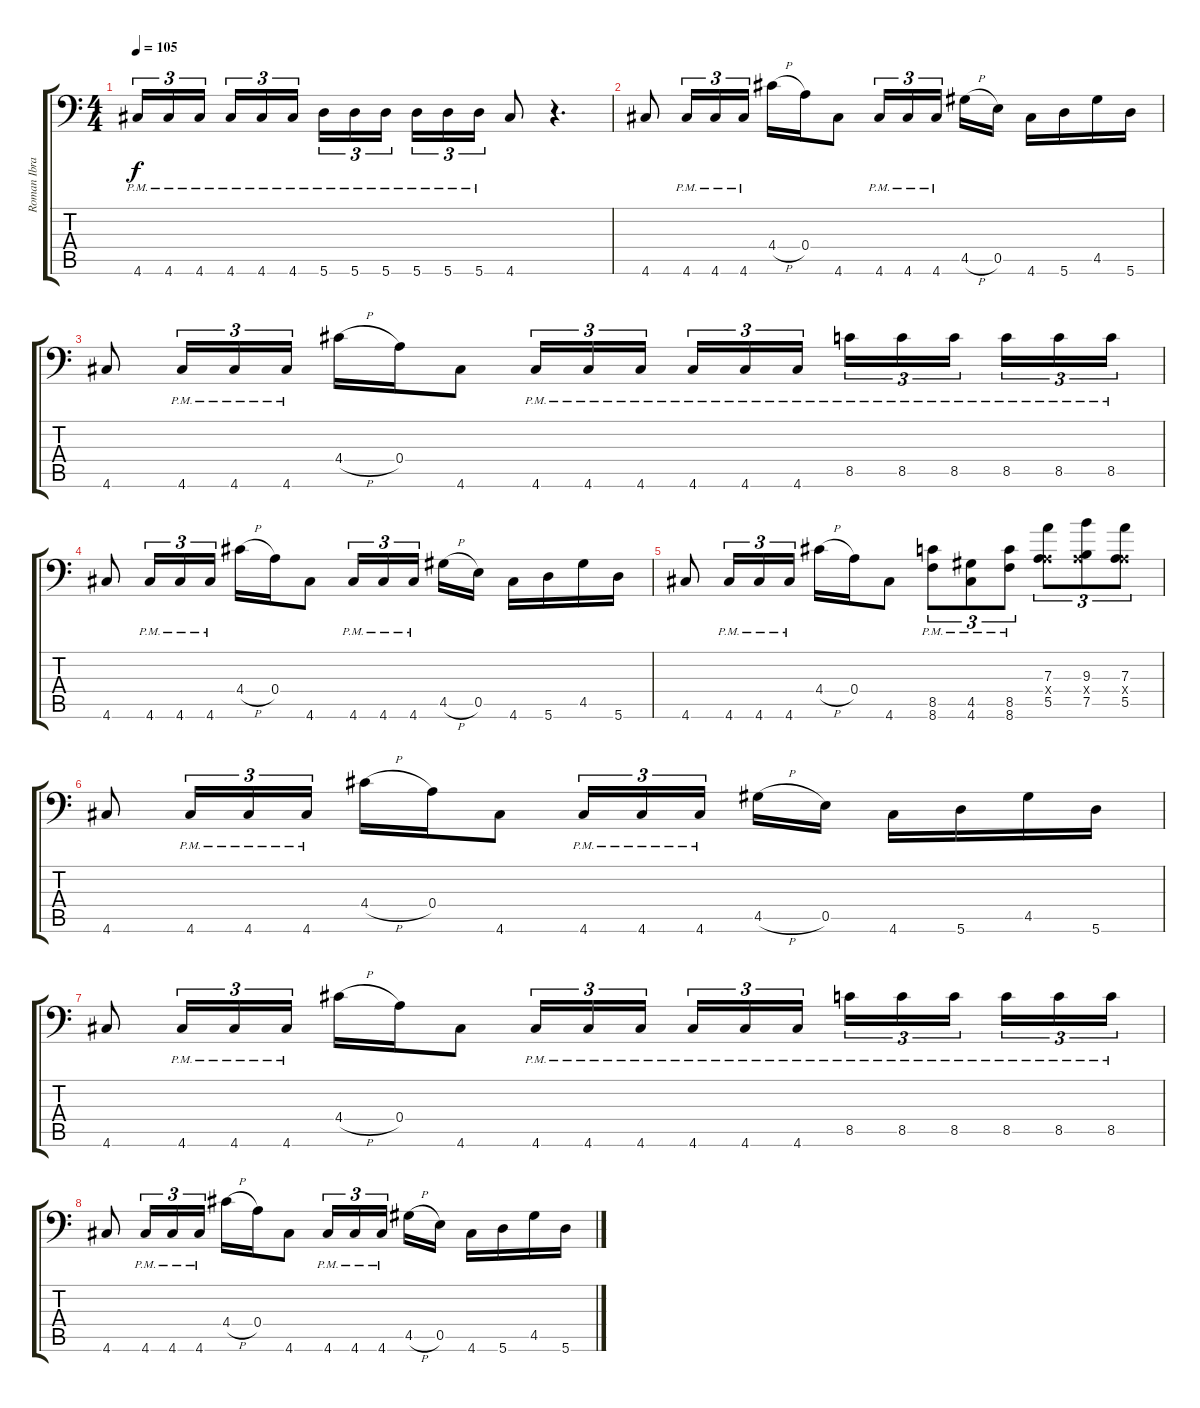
\track ("Roman Ibramkhalilov D.G." "Roman Ibra") {instrument distortionguitar}
\staff {score tabs}
\tuning (B3 Gb3 D3 A2 E2 A1) {hide}
\ts (4 4)
\tempo 105
\clef f4
\ks c
4.6{pm}.16{tu (3 2) dy f} 4.6{pm}.16{tu (3 2)} 4.6{pm}.16{tu (3 2)} 4.6{pm}.16{tu (3 2)} 4.6{pm}.16{tu (3 2)} 4.6{pm}.16{tu (3 2)} 5.6{pm}.16{tu (3 2)} 5.6{pm}.16{tu (3 2)} 5.6{pm}.16{tu (3 2)} 5.6{pm}.16{tu (3 2)} 5.6{pm}.16{tu (3 2)} 5.6{pm}.16{tu (3 2)} 4.6.8 r.4{d} |
\section ("" "")
4.6.8 4.6{pm}.16{tu (3 2)} 4.6{pm}.16{tu (3 2)} 4.6{pm}.16{tu (3 2)} 4.4{h}.16 0.4.16 4.6.8 4.6{pm}.16{tu (3 2)} 4.6{pm}.16{tu (3 2)} 4.6{pm}.16{tu (3 2)} 4.5{h}.16 0.5.16 4.6.16 5.6.16 4.5.16 5.6.16 |
4.6.8 4.6{pm}.16{tu (3 2)} 4.6{pm}.16{tu (3 2)} 4.6{pm}.16{tu (3 2)} 4.4{h}.16 0.4.16 4.6.8 4.6{pm}.16{tu (3 2)} 4.6{pm}.16{tu (3 2)} 4.6{pm}.16{tu (3 2)} 4.6{pm}.16{tu (3 2)} 4.6{pm}.16{tu (3 2)} 4.6{pm}.16{tu (3 2)} 8.5{pm}.16{tu (3 2)} 8.5{pm}.16{tu (3 2)} 8.5{pm}.16{tu (3 2)} 8.5{pm}.16{tu (3 2)} 8.5{pm}.16{tu (3 2)} 8.5{pm}.16{tu (3 2)} |
4.6.8 4.6{pm}.16{tu (3 2)} 4.6{pm}.16{tu (3 2)} 4.6{pm}.16{tu (3 2)} 4.4{h}.16 0.4.16 4.6.8 4.6{pm}.16{tu (3 2)} 4.6{pm}.16{tu (3 2)} 4.6{pm}.16{tu (3 2)} 4.5{h}.16 0.5.16 4.6.16 5.6.16 4.5.16 5.6.16 |
4.6.8 4.6{pm}.16{tu (3 2)} 4.6{pm}.16{tu (3 2)} 4.6{pm}.16{tu (3 2)} 4.4{h}.16 0.4.16 4.6.8 (8.5{pm} 8.6{pm}).8{tu (3 2)} (4.5{pm} 4.6{pm}).8{tu (3 2)} (8.5{pm} 8.6{pm}).8{tu (3 2)} (7.3 0.4{x} 5.5).8{tu (3 2)} (9.3 0.4{x} 7.5).8{tu (3 2)} (7.3 0.4{x} 5.5).8{tu (3 2)} |
4.6.8 4.6{pm}.16{tu (3 2)} 4.6{pm}.16{tu (3 2)} 4.6{pm}.16{tu (3 2)} 4.4{h}.16 0.4.16 4.6.8 4.6{pm}.16{tu (3 2)} 4.6{pm}.16{tu (3 2)} 4.6{pm}.16{tu (3 2)} 4.5{h}.16 0.5.16 4.6.16 5.6.16 4.5.16 5.6.16 |
4.6.8 4.6{pm}.16{tu (3 2)} 4.6{pm}.16{tu (3 2)} 4.6{pm}.16{tu (3 2)} 4.4{h}.16 0.4.16 4.6.8 4.6{pm}.16{tu (3 2)} 4.6{pm}.16{tu (3 2)} 4.6{pm}.16{tu (3 2)} 4.6{pm}.16{tu (3 2)} 4.6{pm}.16{tu (3 2)} 4.6{pm}.16{tu (3 2)} 8.5{pm}.16{tu (3 2)} 8.5{pm}.16{tu (3 2)} 8.5{pm}.16{tu (3 2)} 8.5{pm}.16{tu (3 2)} 8.5{pm}.16{tu (3 2)} 8.5{pm}.16{tu (3 2)} |
4.6.8 4.6{pm}.16{tu (3 2)} 4.6{pm}.16{tu (3 2)} 4.6{pm}.16{tu (3 2)} 4.4{h}.16 0.4.16 4.6.8 4.6{pm}.16{tu (3 2)} 4.6{pm}.16{tu (3 2)} 4.6{pm}.16{tu (3 2)} 4.5{h}.16 0.5.16 4.6.16 5.6.16 4.5.16 5.6.16
